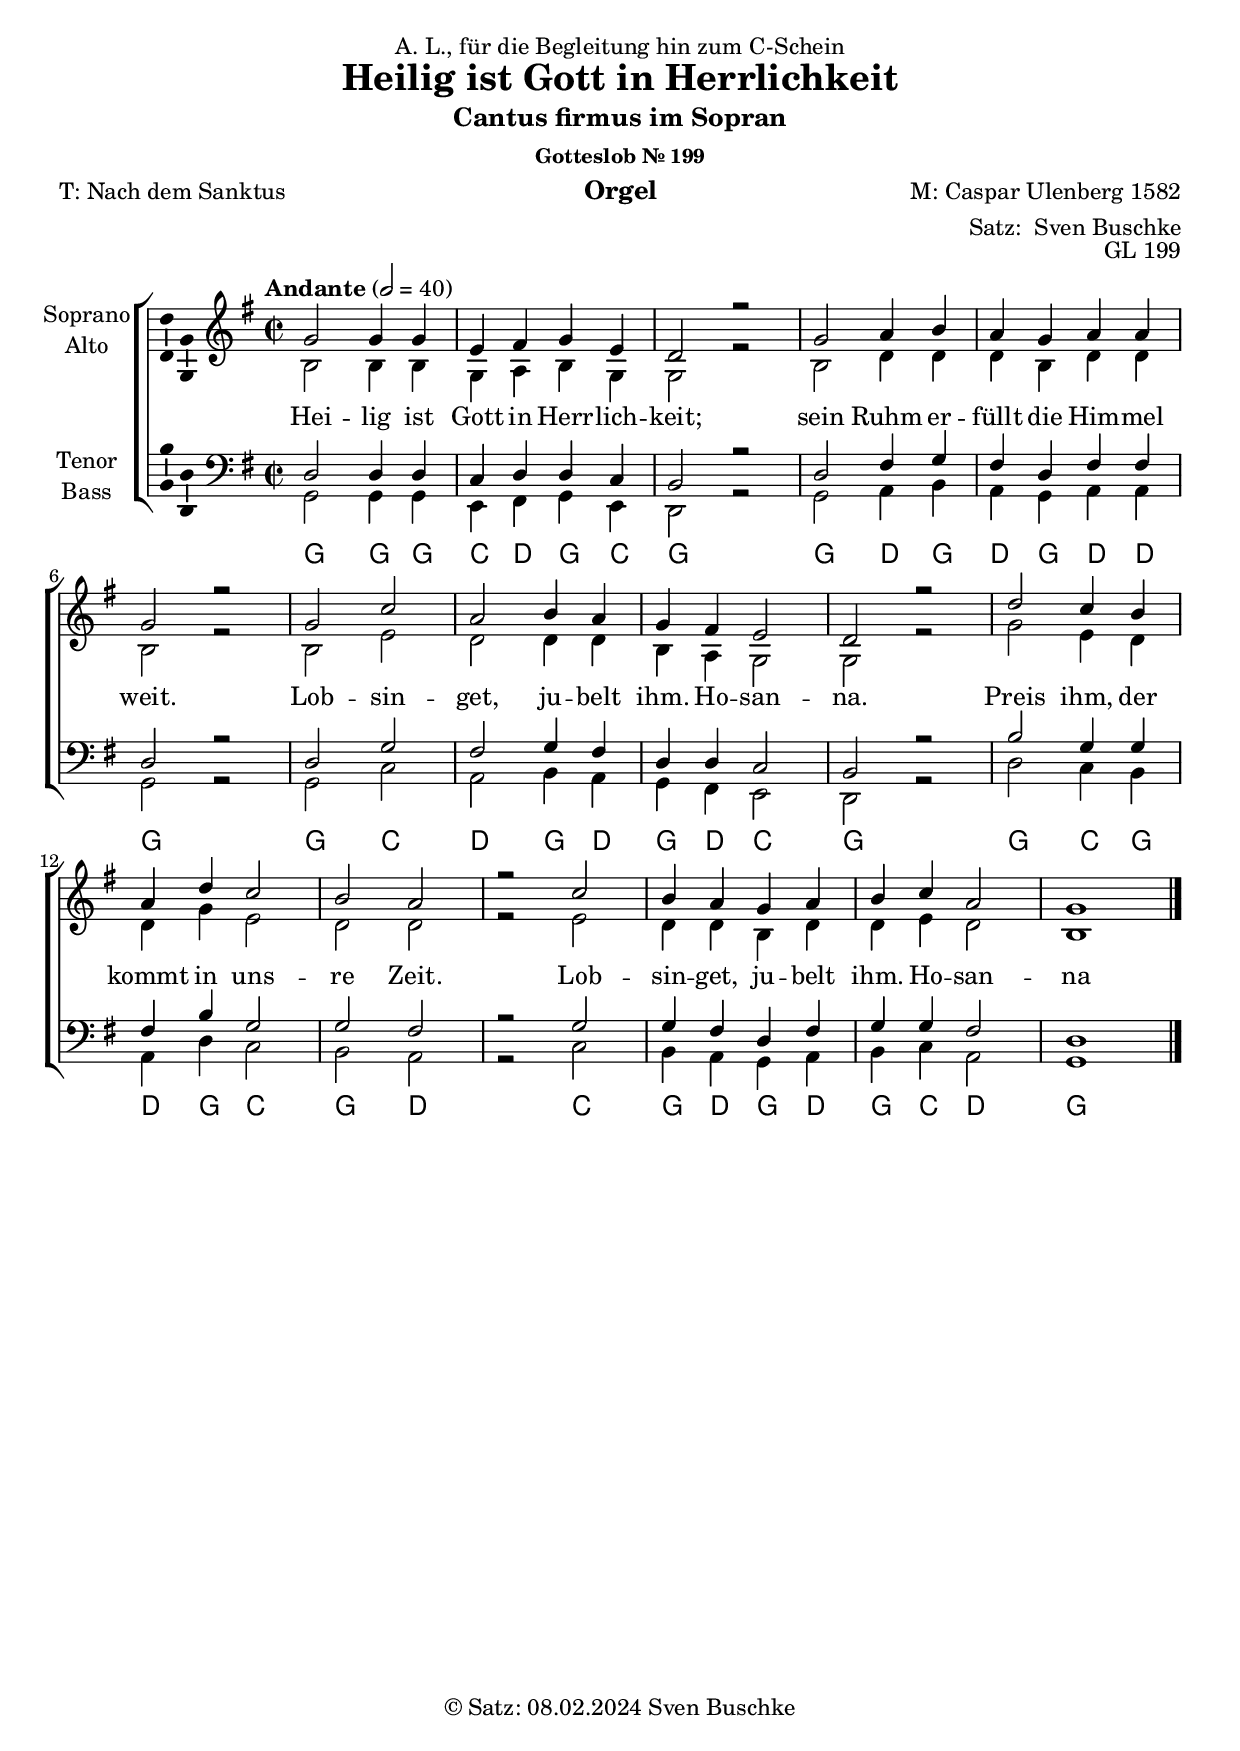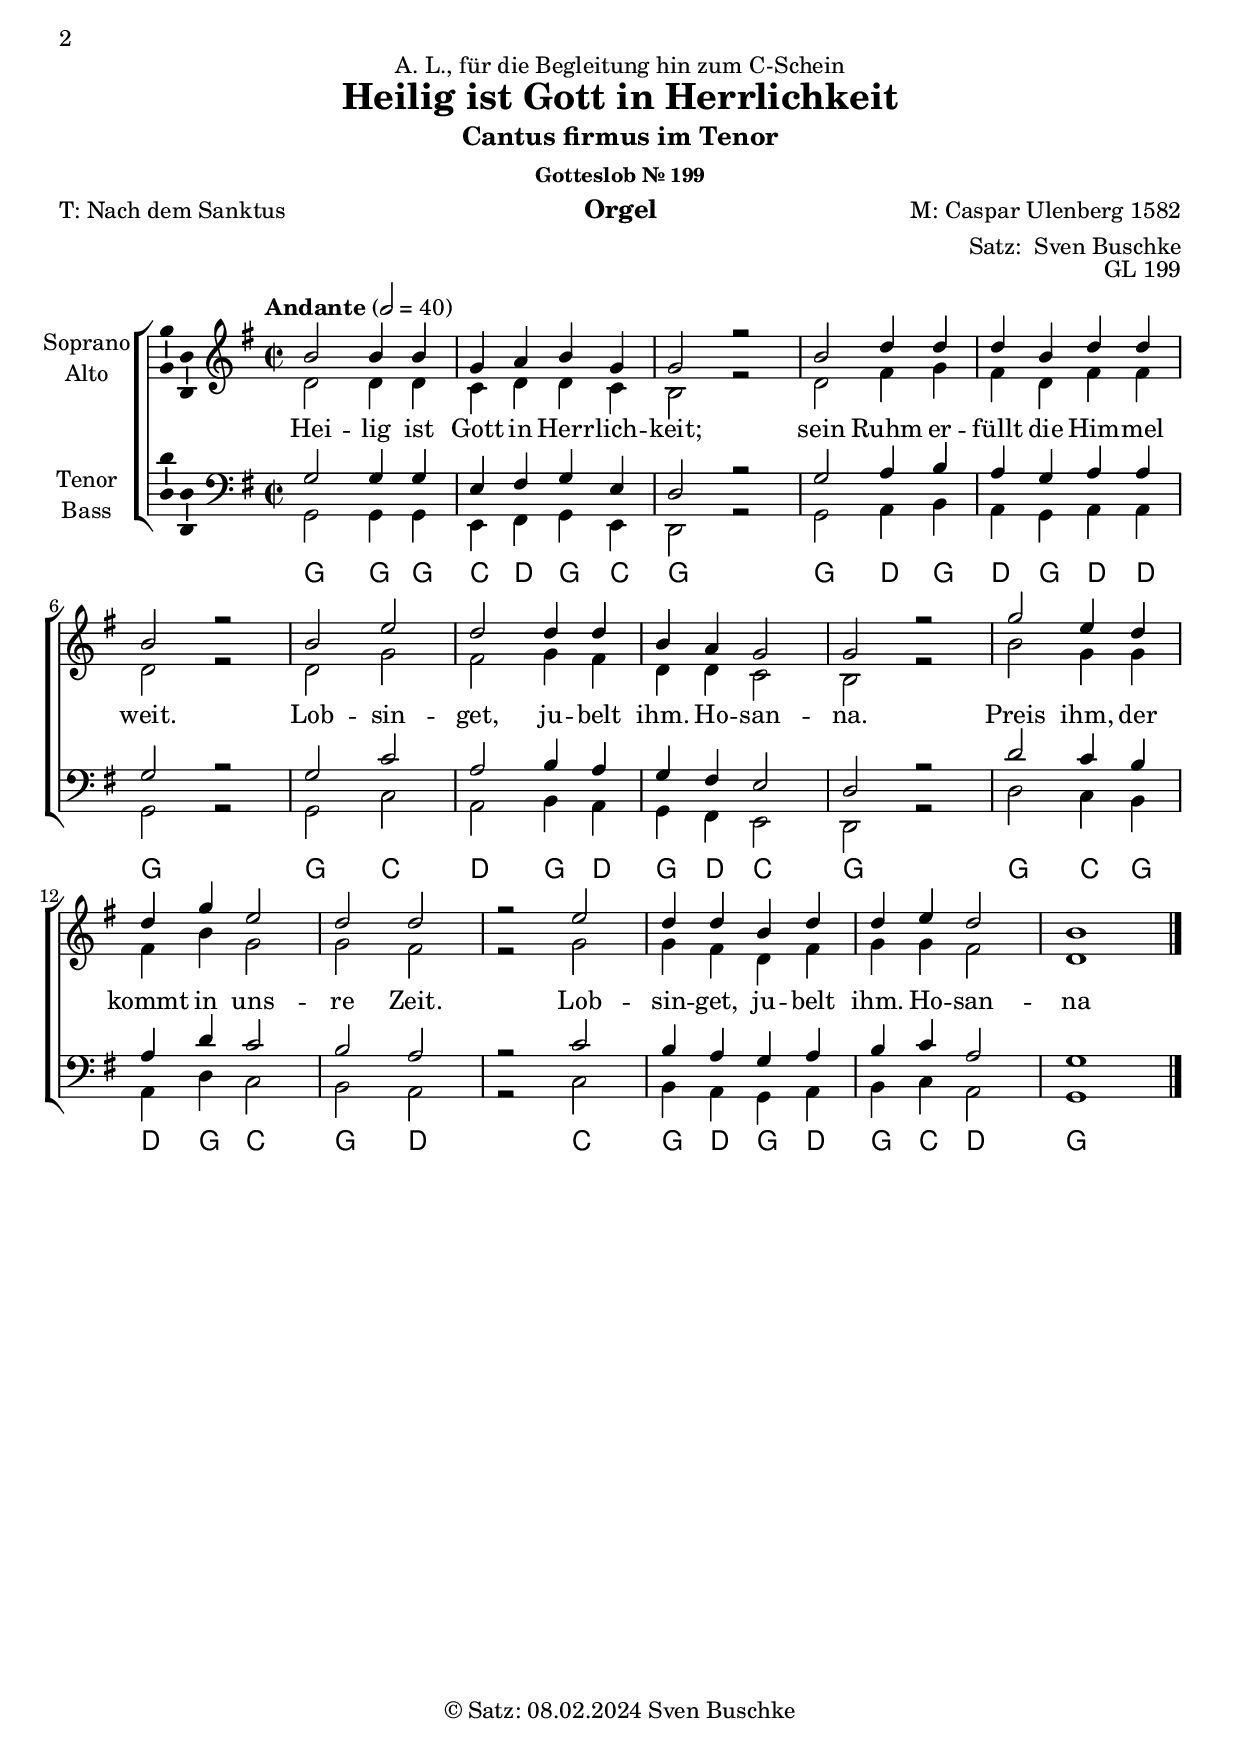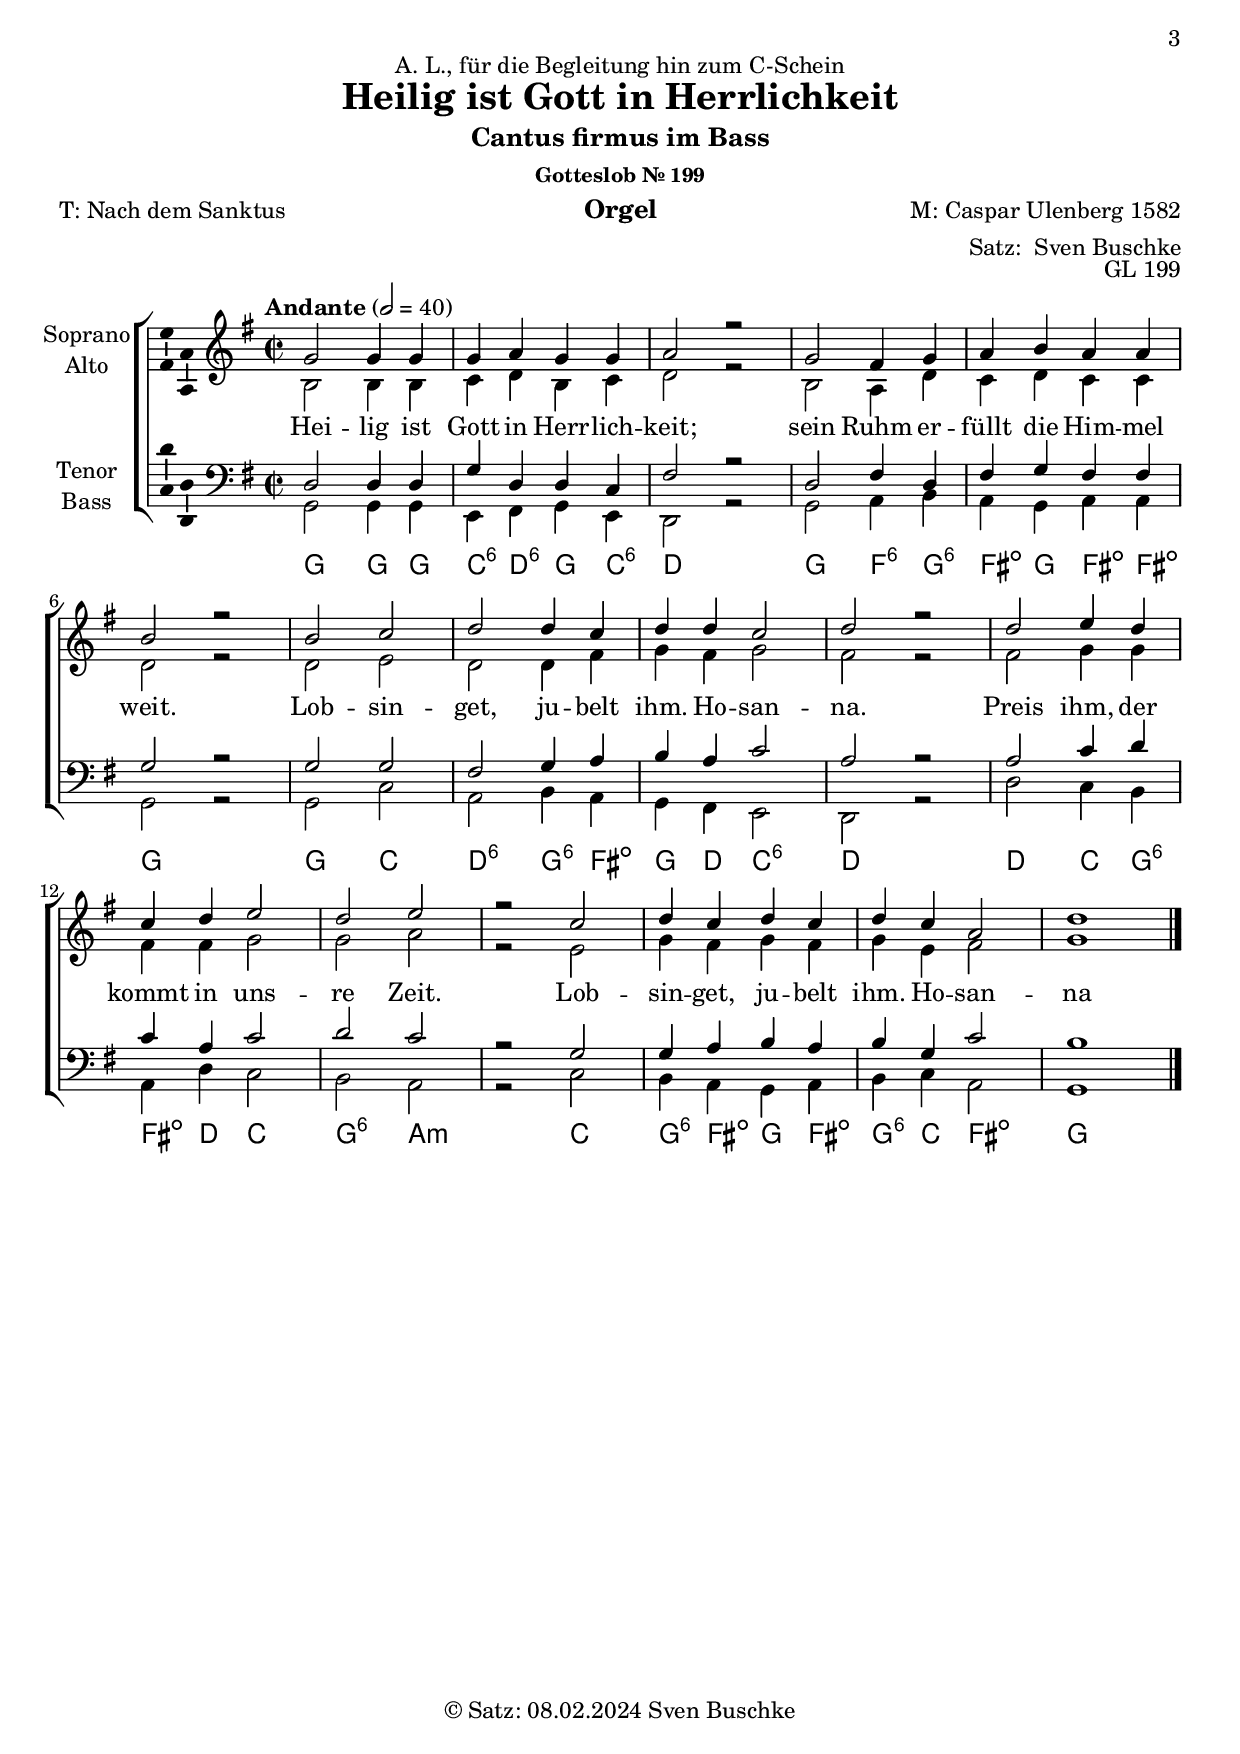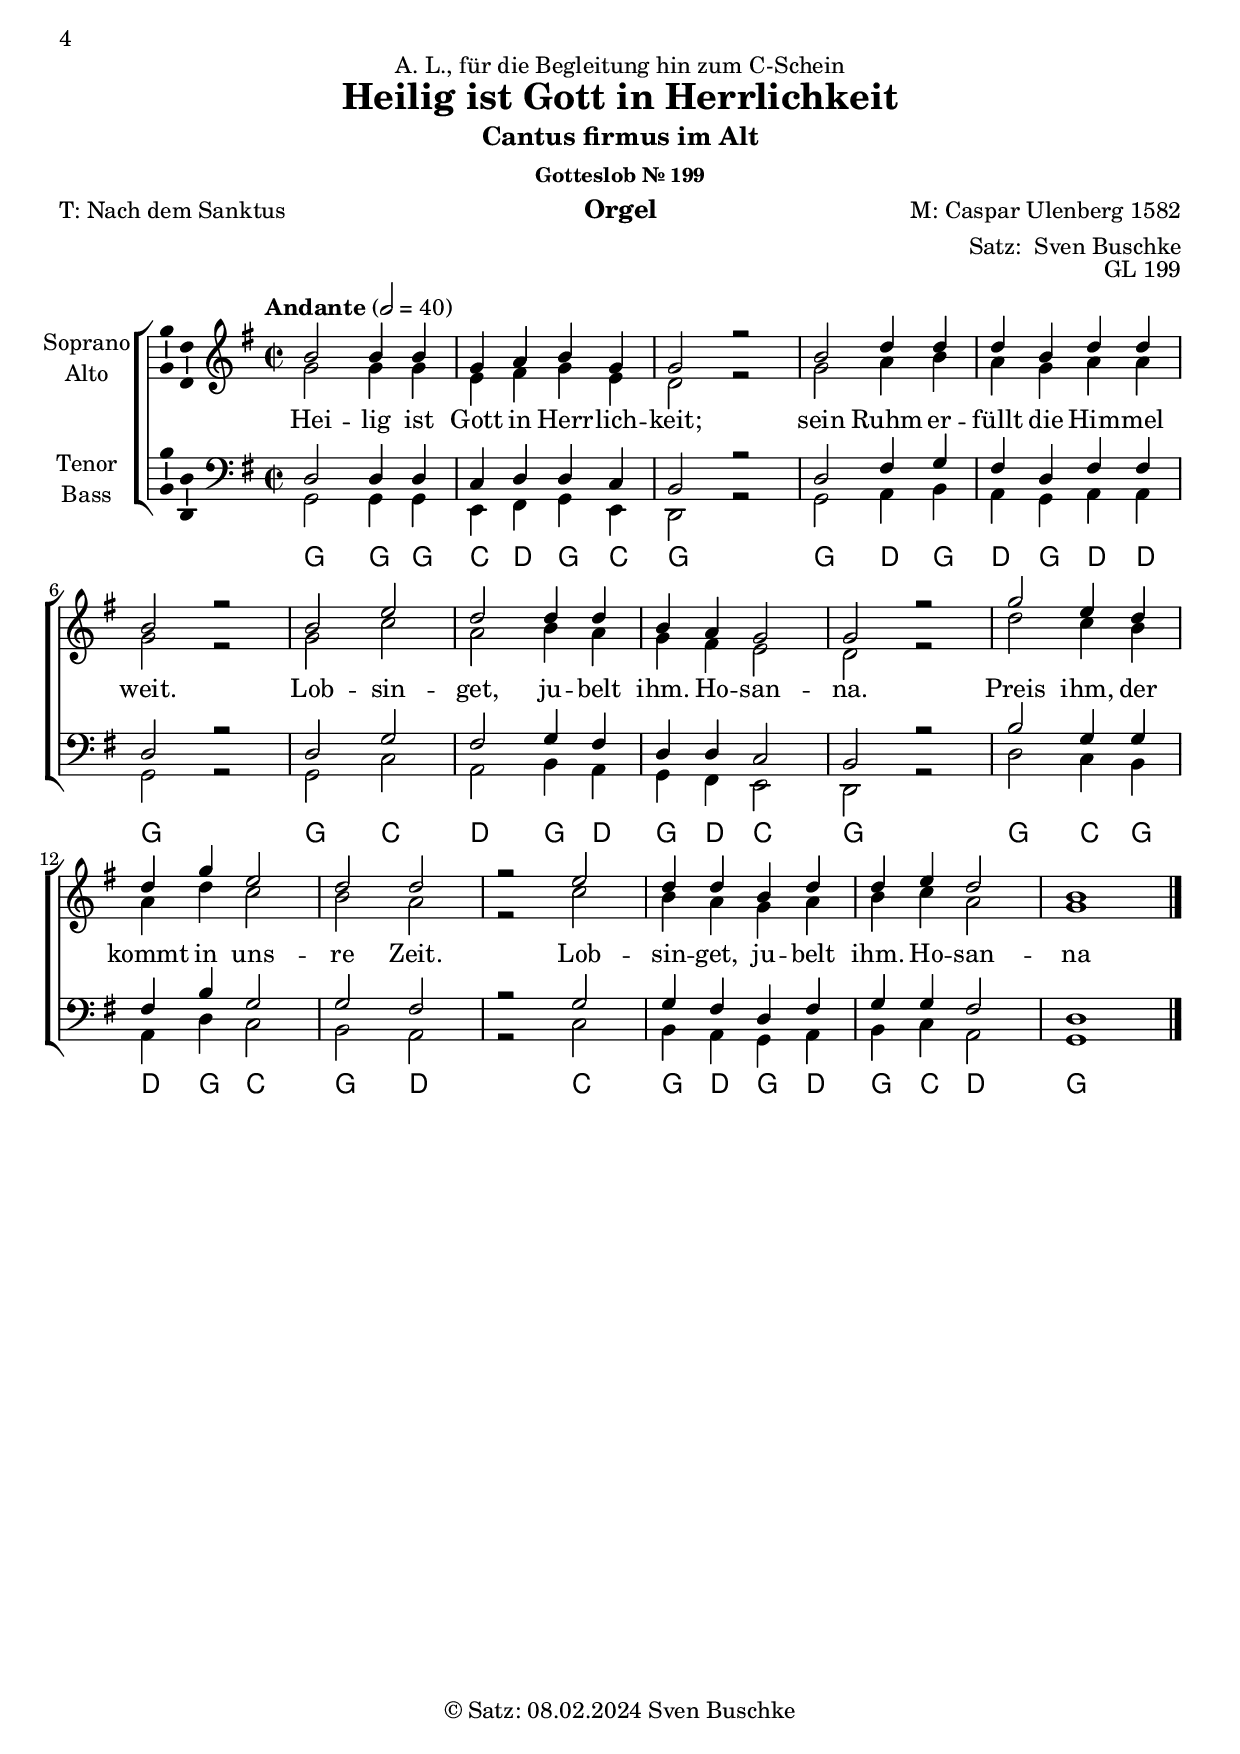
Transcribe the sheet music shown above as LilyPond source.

\version "2.24.1"
\language "english"

\include "predefined-guitar-fretboards.ly"

\header {
  dedication = "A. L., für die Begleitung hin zum C-Schein"
  title = "Heilig ist Gott in Herrlichkeit"
  subsubtitle = "Gotteslob Nr. 199"
  instrument = "Orgel"
  composer = "M: Caspar Ulenberg 1582"
  arranger = \markup { "Satz: " \with-url #"https://buschke.com" "Sven Buschke" }
  poet = "T: Nach dem Sanktus"
  meter = ""
  piece = ""
  opus = "GL 199"
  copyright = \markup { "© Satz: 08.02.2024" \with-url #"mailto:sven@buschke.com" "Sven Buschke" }
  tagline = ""
}

global = {
  \key g \major
  \time 2/2
  \tempo "Andante" 2=40
}

scoreASoprano = \relative c'' {
  \global
  % Music follows here.
  g2 g4 g e fs g e d2 r2
  g2 a4 b a g a a g2 r
  g c a b4 a g fs e2 d r
  d' c4 b a d c2 b a r
  c b4 a g a b c a2 g1
  \bar "|."
}

scoreAAlto = \relative c' {
  \global
  % Music follows here.
  b2 b4 b g a b g g2 r
  b d4 d d b d d b2 r
  b e d d4 d b a g2 g r
  g' e4 d d g e2 d d r
  e d4 d b d d e d2 b1
}

scoreATenor = \relative c' {
  \global
  % Music follows here.
  d,2 d4 d c d d c b2 r
  d fs4 g fs d fs fs d2 r
  d g fs g4 fs d d c2 b r
  b' g4 g fs b g2 g fs r
  g g4 fs d fs g g fs2 d1
}

scoreABass = \relative c {
  \global
  % Music follows here.
  g2 g4 g e fs g e d2 r2
  g2 a4 b a g a a g2 r
  g c a b4 a g fs e2 d r
  d' c4 b a d c2 b a r
  c b4 a g a b c a2 g1
}

scoreAVerse = \lyricmode {
  % Lyrics follow here.
  Hei -- lig ist Gott in Herr -- lich -- keit;
  sein Ruhm er -- füllt die Him -- mel weit.
  Lob -- sin -- get, ju -- belt ihm. Ho -- san -- na.
  Preis ihm, der kommt in uns -- re Zeit.
  Lob -- sin -- get, ju -- belt ihm. Ho -- san -- na
}

scoreAChordNames = \chordmode {
  \global
  \germanChords
  % Chords follow here.
  g2 g4 g c d g c g2 s
  g d4 g d g d d g2 s
  g c d g4 d g d c2 g s
  g c4 g d g c2 g d s
  c g4 d g d g c d2 g1
}

scoreAFigBass = \figuremode {
  \global
  % Figures follow here.
}

scoreAChoirPart = \new ChoirStaff <<
  \new Staff \with {
    midiInstrument = "choir aahs"
    instrumentName = \markup \center-column { "Soprano" "Alto" }
  } <<
    \new Voice = "soprano" \with {
      \consists "Ambitus_engraver"
    } { \voiceOne \scoreASoprano }
    \new Voice = "alto" \with {
      \consists "Ambitus_engraver"
      \override Ambitus #'X-offset = #2.0
    } { \voiceTwo \scoreAAlto }
  >>
  \new Lyrics \with {
    \override VerticalAxisGroup #'staff-affinity = #CENTER
  } \lyricsto "soprano" \scoreAVerse
  \new Staff \with {
    midiInstrument = "choir aahs"
    instrumentName = \markup \center-column { "Tenor" "Bass" }
  } <<
    \clef bass
    \new Voice = "tenor" \with {
      \consists "Ambitus_engraver"
    } { \voiceOne \scoreATenor }
    \new Voice = "bass" \with {
      \consists "Ambitus_engraver"
      \override Ambitus #'X-offset = #2.0
    } { \voiceTwo \scoreABass }
  >>
>>

scoreAChordsPart = <<
  \new ChordNames \scoreAChordNames
%   \scoreAChordNames
%   \new FretBoards \scoreAChordNames
>>

scoreABassFiguresPart = \new FiguredBass \with {
  useBassFigureExtenders = ##t
} \scoreAFigBass

\bookpart {
  \header {
      subtitle = "Cantus firmus im Sopran"
  }
  \score {
    <<
      \scoreAChoirPart
      \scoreAChordsPart
      \scoreABassFiguresPart
    >>
    \layout { }
    \midi {
      \tempo 4=100
    }
  }
}

scoreBSoprano = \relative c'' {
  \global
  % Music follows here.
  b2 b4 b g a b g g2 r
  b d4 d d b d d b2 r
  b e d d4 d b a g2 g r
  g' e4 d d g e2 d d r
  e d4 d b d d e d2 b1
  \bar "|."
}

scoreBAlto = \relative c' {
  \global
  % Music follows here.
  d2 d4 d c d d c b2 r
  d fs4 g fs d fs fs d2 r
  d g fs g4 fs d d c2 b r
  b' g4 g fs b g2 g fs r
  g g4 fs d fs g g fs2 d1
}

scoreBTenor = \relative c' {
  \global
  % Music follows here.
  g2 g4 g e fs g e d2 r2
  g2 a4 b a g a a g2 r
  g c a b4 a g fs e2 d r
  d' c4 b a d c2 b a r
  c b4 a g a b c a2 g1
}

scoreBBass = \relative c {
  \global
  % Music follows here.
  g2 g4 g e fs g e d2 r2
  g2 a4 b a g a a g2 r
  g c a b4 a g fs e2 d r
  d' c4 b a d c2 b a r
  c b4 a g a b c a2 g1
}

scoreBVerse = \lyricmode {
  % Lyrics follow here.
  Hei -- lig ist Gott in Herr -- lich -- keit;
  sein Ruhm er -- füllt die Him -- mel weit.
  Lob -- sin -- get, ju -- belt ihm. Ho -- san -- na.
  Preis ihm, der kommt in uns -- re Zeit.
  Lob -- sin -- get, ju -- belt ihm. Ho -- san -- na
}

scoreBChordNames = \chordmode {
  \global
  \germanChords
  % Chords follow here.
  g2 g4 g c d g c g2 s
  g d4 g d g d d g2 s
  g c d g4 d g d c2 g s
  g c4 g d g c2 g d s
  c g4 d g d g c d2 g1
}

scoreBFigBass = \figuremode {
  \global
  % Figures follow here.
}

scoreBChoirPart = \new ChoirStaff <<
  \new Staff \with {
    midiInstrument = "choir aahs"
    instrumentName = \markup \center-column { "Soprano" "Alto" }
  } <<
    \new Voice = "soprano" \with {
      \consists "Ambitus_engraver"
    } { \voiceOne \scoreBSoprano }
    \new Voice = "alto" \with {
      \consists "Ambitus_engraver"
      \override Ambitus #'X-offset = #2.0
    } { \voiceTwo \scoreBAlto }
  >>
  \new Lyrics \with {
    \override VerticalAxisGroup #'staff-affinity = #CENTER
  } \lyricsto "soprano" \scoreBVerse
  \new Staff \with {
    midiInstrument = "choir aahs"
    instrumentName = \markup \center-column { "Tenor" "Bass" }
  } <<
    \clef bass
    \new Voice = "tenor" \with {
      \consists "Ambitus_engraver"
    } { \voiceOne \scoreBTenor }
    \new Voice = "bass" \with {
      \consists "Ambitus_engraver"
      \override Ambitus #'X-offset = #2.0
    } { \voiceTwo \scoreBBass }
  >>
>>

scoreBChordsPart = <<
  \new ChordNames \scoreBChordNames
%   \scoreBChordNames
%   \new FretBoards \scoreBChordNames
>>

scoreBBassFiguresPart = \new FiguredBass \with {
  useBassFigureExtenders = ##t
} \scoreBFigBass

\bookpart {
  \header {
      subtitle = "Cantus firmus im Tenor"
  }
  \score {
    <<
      \scoreBChoirPart
      \scoreBChordsPart
      \scoreBBassFiguresPart
    >>
    \layout { }
    \midi {
      \tempo 4=100
    }
  }
}

scoreCSoprano = \relative c'' {
  \global
  % Music follows here.
  g2 g4 g g a g g a2 r2
  g2 fs4 g a b a a b2 r
  b c d d4 c d d c2 d r
  d e4 d c d e2 d e r
  c d4 c d c d c a2 d1
  \bar "|."
}

scoreCAlto = \relative c' {
  \global
  % Music follows here.
  b2 b4 b c d b c d2 r
  b a4 d c d c c d2 r
  d e d d4 fs g fs g2 fs r
  fs g4 g fs fs g2 g a r
  e g4 fs g fs g e fs2 g1   
}

scoreCTenor = \relative c' {
  \global
  % Music follows here.
  d,2 d4 d g d d c fs2 r
  d fs4 d fs g fs fs g2 r
  g g fs g4 a b a c2 a r
  a c4 d c a c2 d c r
  g g4 a b a b g c2 b1    
}

scoreCBass = \relative c {
  \global
  % Music follows here.
  g2 g4 g e fs g e d2 r2
  g2 a4 b a g a a g2 r
  g c a b4 a g fs e2 d r
  d' c4 b a d c2 b a r
  c b4 a g a b c a2 g1
}

scoreCVerse = \lyricmode {
  % Lyrics follow here.
  Hei -- lig ist Gott in Herr -- lich -- keit;
  sein Ruhm er -- füllt die Him -- mel weit.
  Lob -- sin -- get, ju -- belt ihm. Ho -- san -- na.
  Preis ihm, der kommt in uns -- re Zeit.
  Lob -- sin -- get, ju -- belt ihm. Ho -- san -- na
}

scoreCChordNames = \chordmode {
  \global
  \germanChords
  % Chords follow here.
  g2 g4 g c:6 d:6 g c:6 d2 s
  g f4:6 g:6 fs:dim g fs:dim fs:dim g2 s
  g c d:6 g4:6 fs:dim g d c2:6 d s
  d c4 g:6 fs:dim d c2 g:6 a:min s
  c g4:6 fs:dim g fs:dim g:6 c fs2:dim g1
}

scoreCFigBass = \figuremode {
  \global
  % Figures follow here.
}

scoreCChoirPart = \new ChoirStaff <<
  \new Staff \with {
    midiInstrument = "choir aahs"
    instrumentName = \markup \center-column { "Soprano" "Alto" }
  } <<
    \new Voice = "soprano" \with {
      \consists "Ambitus_engraver"
    } { \voiceOne \scoreCSoprano }
    \new Voice = "alto" \with {
      \consists "Ambitus_engraver"
      \override Ambitus #'X-offset = #2.0
    } { \voiceTwo \scoreCAlto }
  >>
  \new Lyrics \with {
    \override VerticalAxisGroup #'staff-affinity = #CENTER
  } \lyricsto "soprano" \scoreCVerse
  \new Staff \with {
    midiInstrument = "choir aahs"
    instrumentName = \markup \center-column { "Tenor" "Bass" }
  } <<
    \clef bass
    \new Voice = "tenor" \with {
      \consists "Ambitus_engraver"
    } { \voiceOne \scoreCTenor }
    \new Voice = "bass" \with {
      \consists "Ambitus_engraver"
      \override Ambitus #'X-offset = #2.0
    } { \voiceTwo \scoreCBass }
  >>
>>

scoreCChordsPart = <<
  \new ChordNames \scoreCChordNames
%  \scoreCChordNames
%   \new FretBoards \scoreCChordNames
>>

scoreCBassFiguresPart = \new FiguredBass \with {
  useBassFigureExtenders = ##t
} \scoreCFigBass

\bookpart {
  \header {
      subtitle = "Cantus firmus im Bass"
  }
  \score {
    <<
      \scoreCChoirPart
      \scoreCChordsPart
      \scoreCBassFiguresPart
    >>
    \layout { }
    \midi {
      \tempo 4=100
    }
  }
}

scoreDSoprano = \relative c'' {
  \global
  % Music follows here.
  b2 b4 b g a b g g2 r
  b d4 d d b d d b2 r
  b e d d4 d b a g2 g r
  g' e4 d d g e2 d d r
  e d4 d b d d e d2 b1
  \bar "|."
}

scoreDAlto = \relative c' {
  \global
  % Music follows here.
  g'2 g4 g e fs g e d2 r2
  g2 a4 b a g a a g2 r
  g c a b4 a g fs e2 d r
  d' c4 b a d c2 b a r
  c b4 a g a b c a2 g1
}

scoreDTenor = \relative c' {
  \global
  % Music follows here.
  d,2 d4 d c d d c b2 r
  d fs4 g fs d fs fs d2 r
  d g fs g4 fs d d c2 b r
  b' g4 g fs b g2 g fs r
  g g4 fs d fs g g fs2 d1
}

scoreDBass = \relative c {
  \global
  % Music follows here.
  g2 g4 g e fs g e d2 r2
  g2 a4 b a g a a g2 r
  g c a b4 a g fs e2 d r
  d' c4 b a d c2 b a r
  c b4 a g a b c a2 g1
}

scoreDVerse = \lyricmode {
  % Lyrics follow here.
  Hei -- lig ist Gott in Herr -- lich -- keit;
  sein Ruhm er -- füllt die Him -- mel weit.
  Lob -- sin -- get, ju -- belt ihm. Ho -- san -- na.
  Preis ihm, der kommt in uns -- re Zeit.
  Lob -- sin -- get, ju -- belt ihm. Ho -- san -- na
}

scoreDChordNames = \chordmode {
  \global
  \germanChords
  % Chords follow here.
  g2 g4 g c d g c g2 s
  g d4 g d g d d g2 s
  g c d g4 d g d c2 g s
  g c4 g d g c2 g d s
  c g4 d g d g c d2 g1
}

scoreDFigBass = \figuremode {
  \global
  % Figures follow here.
}

scoreDChoirPart = \new ChoirStaff <<
  \new Staff \with {
    midiInstrument = "choir aahs"
    instrumentName = \markup \center-column { "Soprano" "Alto" }
  } <<
    \new Voice = "soprano" \with {
      \consists "Ambitus_engraver"
    } { \voiceOne \scoreDSoprano }
    \new Voice = "alto" \with {
      \consists "Ambitus_engraver"
      \override Ambitus #'X-offset = #2.0
    } { \voiceTwo \scoreDAlto }
  >>
  \new Lyrics \with {
    \override VerticalAxisGroup #'staff-affinity = #CENTER
  } \lyricsto "soprano" \scoreDVerse
  \new Staff \with {
    midiInstrument = "choir aahs"
    instrumentName = \markup \center-column { "Tenor" "Bass" }
  } <<
    \clef bass
    \new Voice = "tenor" \with {
      \consists "Ambitus_engraver"
    } { \voiceOne \scoreDTenor }
    \new Voice = "bass" \with {
      \consists "Ambitus_engraver"
      \override Ambitus #'X-offset = #2.0
    } { \voiceTwo \scoreDBass }
  >>
>>

scoreDChordsPart = <<
  \new ChordNames \scoreDChordNames
%   \scoreDChordNames
%   \new FretBoards \scoreDChordNames
>>

scoreDBassFiguresPart = \new FiguredBass \with {
  useBassFigureExtenders = ##t
} \scoreDFigBass

\bookpart {
  \header {
      subtitle = "Cantus firmus im Alt"
  }
  \score {
    <<
      \scoreDChoirPart
      \scoreDChordsPart
      \scoreDBassFiguresPart
    >>
    \layout { }
    \midi {
      \tempo 4=100
    }
  }
}